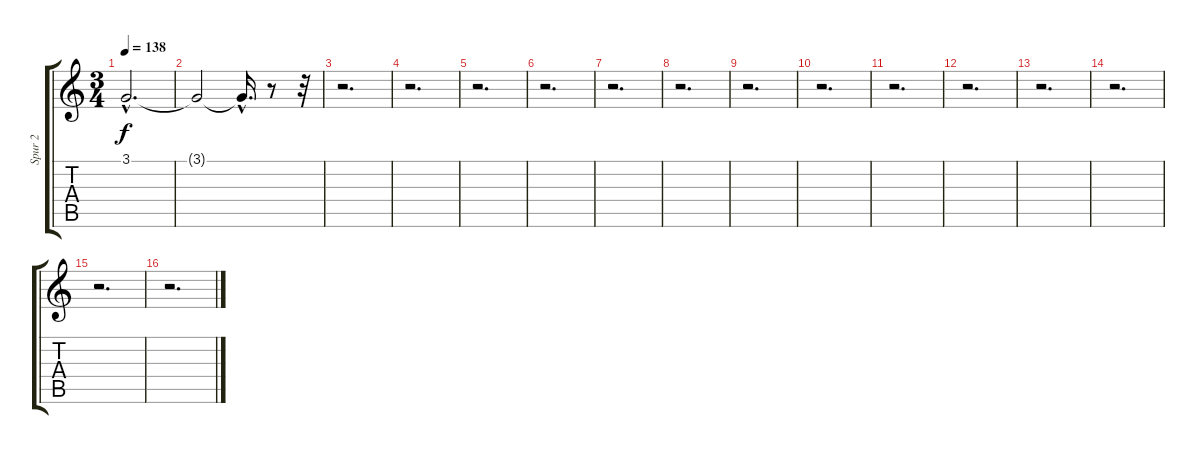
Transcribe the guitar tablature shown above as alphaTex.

\track ("Spur 2" "Spur 2") {instrument synthstrings1}
\staff {score tabs}
\tuning (E4 B3 G3 D3 A2 E2) {hide}
\ts (3 4)
\tempo 138
\clef g2
\ks c
3.1{hac t}.2{d dy f} |
3.1{t}.2 3.1{hac t}.16{d} r.8 r.32 |
r.2{d} |
r.2{d} |
r.2{d} |
r.2{d} |
r.2{d} |
r.2{d} |
r.2{d} |
r.2{d} |
r.2{d} |
r.2{d} |
r.2{d} |
r.2{d} |
r.2{d} |
r.2{d}
